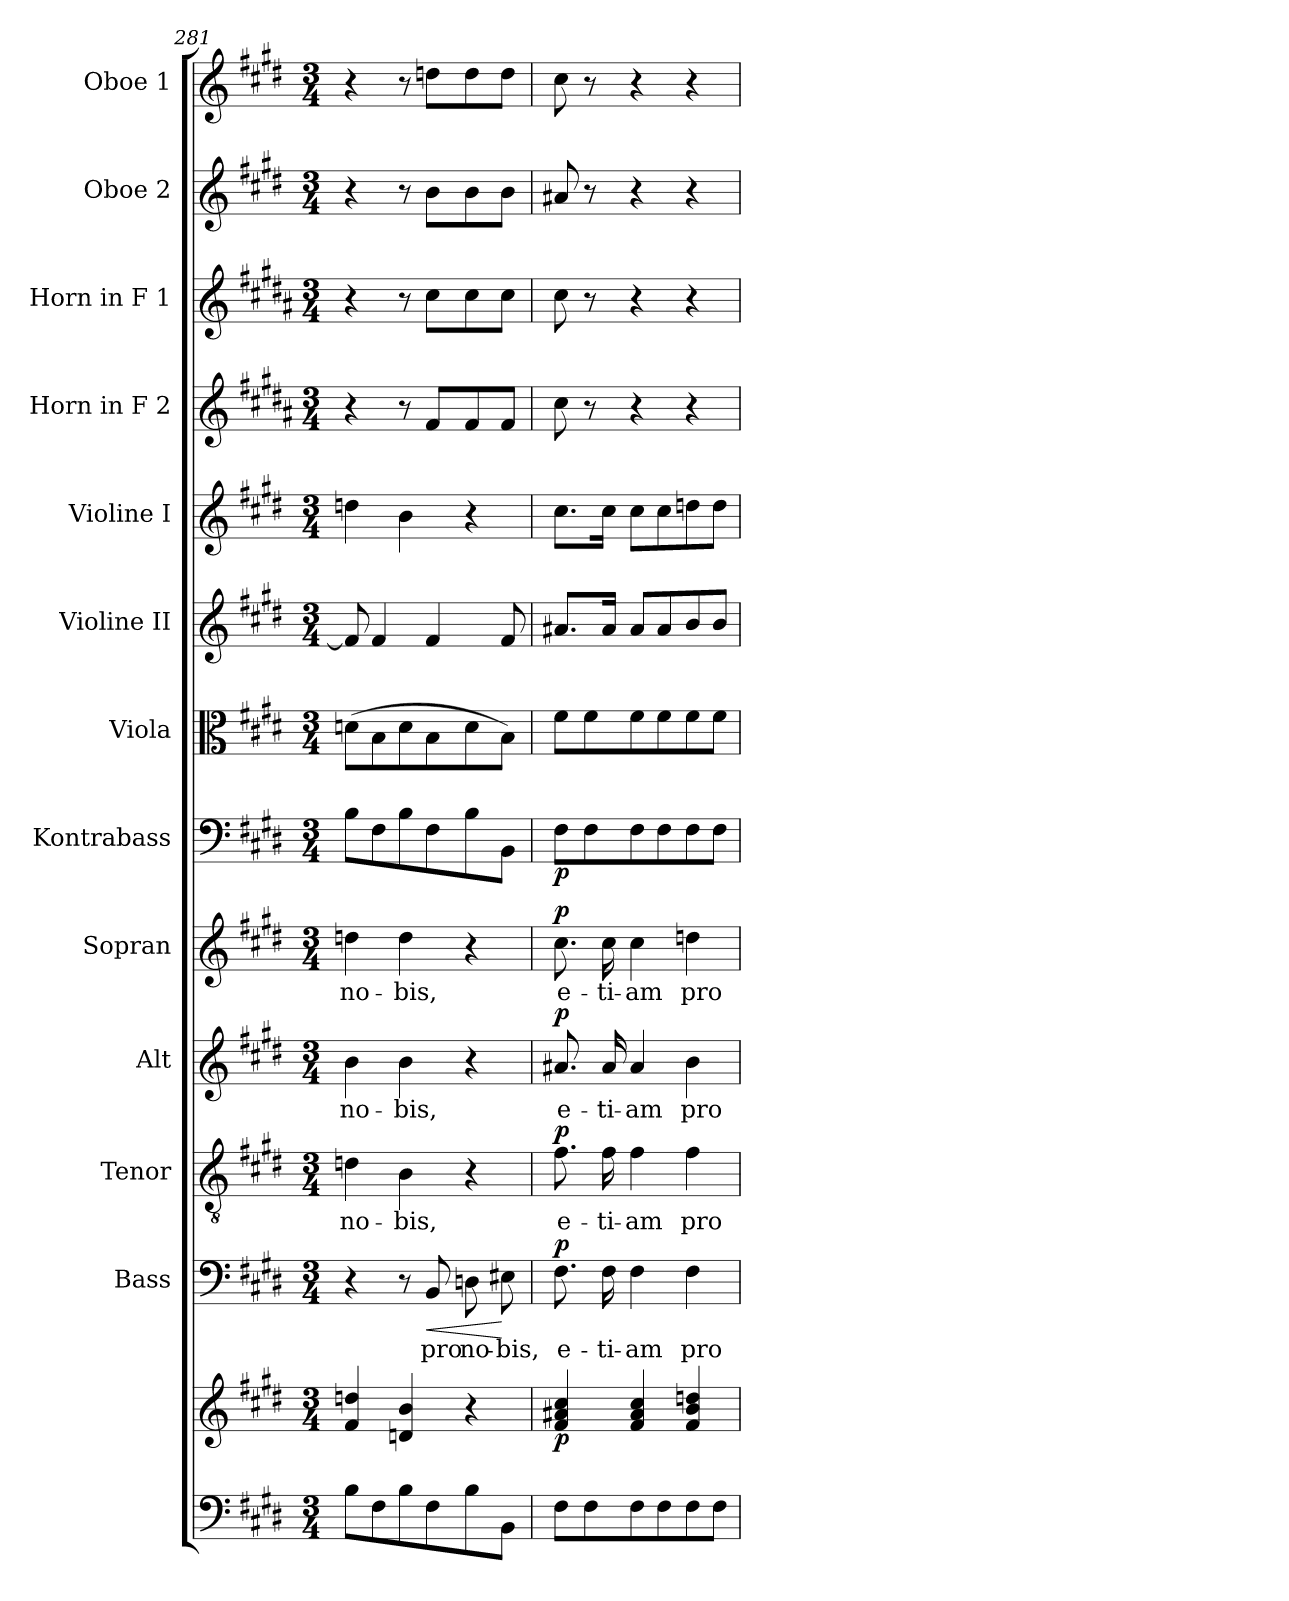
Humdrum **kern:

**kern	**kern	**dynam	**kern	**text	**dynam	**kern	**text	**dynam	**kern	**text	**dynam	**kern	**text	**dynam	**kern	**dynam	**kern	**kern	**kern	**kern	**kern	**kern	**kern
*part13	*part13	*part13	*part12	*part12	*part12	*part11	*part11	*part11	*part10	*part10	*part10	*part9	*part9	*part9	*part8	*part8	*part7	*part6	*part5	*part4	*part3	*part2	*part1
*staff14	*staff13	*staff13/14	*staff12	*staff12	*staff12	*staff11	*staff11	*staff11	*staff10	*staff10	*staff10	*staff9	*staff9	*staff9	*staff8	*staff8	*staff7	*staff6	*staff5	*staff4	*staff3	*staff2	*staff1
*	*	*	*I"Bass	*	*	*I"Tenor	*	*	*I"Alt	*	*	*I"Sopran	*	*	*I"Kontrabass	*	*I"Viola	*I"Violine II	*I"Violine I	*I"Horn in F 2	*I"Horn in F 1	*I"Oboe 2	*I"Oboe 1
*	*	*	*I'B.	*	*	*I'T.	*	*	*I'A.	*	*	*I'S.	*	*	*I'Kb.	*	*I'Vla.	*I'Vl. II	*I'Vl. I	*	*	*I'Ob.. 2	*I'Ob. 1
*clefF4	*clefG2	*	*clefF4	*	*	*clefGv2	*	*	*clefG2	*	*	*clefG2	*	*	*clefF4	*	*clefC3	*clefG2	*clefG2	*clefG2	*clefG2	*clefG2	*clefG2
*	*	*	*	*	*	*	*	*	*	*	*	*	*	*	*ITrd7c12	*	*	*	*	*ITrd4c7	*ITrd4c7	*	*
*k[f#c#g#d#]	*k[f#c#g#d#]	*	*k[f#c#g#d#]	*	*	*k[f#c#g#d#]	*	*	*k[f#c#g#d#]	*	*	*k[f#c#g#d#]	*	*	*k[f#c#g#d#]	*	*k[f#c#g#d#]	*k[f#c#g#d#]	*k[f#c#g#d#]	*k[f#c#g#d#]	*k[f#c#g#d#]	*k[f#c#g#d#]	*k[f#c#g#d#]
*E:	*E:	*	*E:	*	*	*E:	*	*	*E:	*	*	*E:	*	*	*E:	*	*E:	*E:	*E:	*E:	*E:	*E:	*E:
*M3/4	*M3/4	*	*M3/4	*	*	*M3/4	*	*	*M3/4	*	*	*M3/4	*	*	*M3/4	*	*M3/4	*M3/4	*M3/4	*M3/4	*M3/4	*M3/4	*M3/4
=281	=281	=281	=281	=281	=281	=281	=281	=281	=281	=281	=281	=281	=281	=281	=281	=281	=281	=281	=281	=281	=281	=281	=281
!	!	!	!	!	!	!	!LO:LY:b	!	!	!LO:LY:b	!	!	!LO:LY:b	!	!	!	!	!	!	!	!	!	!
8B\L	4f#/ 4ddn/	.	4r	.	.	4dn\	no-	.	4b\	no-	.	4ddn\	no-	.	8BB\L	.	(>8dn\L	8f#/]	4ddn\	4r	4r	4r	4r
8F#\	.	.	.	.	.	.	.	.	.	.	.	.	.	.	8FF#\	.	8B\	4f#/	.	.	.	.	.
!	!	!	!	!	!	!	!LO:LY:b	!	!	!LO:LY:b	!	!	!LO:LY:b	!	!	!	!	!	!	!	!	!	!
8B\	4dn/ 4b/	.	8r	.	.	4B\	-bis,	.	4b\	-bis,	.	4dd\	-bis,	.	8BB\	.	8d\	.	4b\	8r	8r	8r	8r
!	!	!	!	!LO:LY:b	!LO:HP:b	!	!	!	!	!	!	!	!	!	!	!	!	!	!	!	!	!	!
8F#\	.	.	8BB/	pro	<	.	.	.	.	.	.	.	.	.	8FF#\	.	8B\	4f#/	.	8B/L	8f#\L	8b\L	8ddn\L
!	!	!	!	!LO:LY:b	!	!	!	!	!	!	!	!	!	!	!	!	!	!	!	!	!	!	!
8B\	4r	.	8Dn\	no-	.	4r	.	.	4r	.	.	4r	.	.	8BB\	.	8d\	.	4r	8B/	8f#\	8b\	8dd\
!	!	!	!	!LO:LY:b	!	!	!	!	!	!	!	!	!	!	!	!	!	!	!	!	!	!	!
8BB\J	.	.	8E#X\	-bis,	[	.	.	.	.	.	.	.	.	.	8BBB\J	.	8B\J)	8f#/	.	8B/J	8f#\J	8b\J	8dd\J
=282	=282	=282	=282	=282	=282	=282	=282	=282	=282	=282	=282	=282	=282	=282	=282	=282	=282	=282	=282	=282	=282	=282	=282
!	!	!LO:DY:b	!	!LO:LY:b	!LO:DY:a	!	!LO:LY:b	!LO:DY:a	!	!LO:LY:b	!LO:DY:a	!	!LO:LY:b	!LO:DY:a	!	!LO:DY:b	!	!	!	!	!	!	!
8F#\L	4f#/ 4a#X/ 4cc#/	p	8.F#\	e-	p	8.f#\	e-	p	8.a#X/	e-	p	8.cc#\	e-	p	8FF#\L	p	8f#\L	8.a#X/L	8.cc#\L	8f#\	8f#\	8a#X/	8cc#\
8F#\	.	.	.	.	.	.	.	.	.	.	.	.	.	.	8FF#\	.	8f#\	.	.	8r	8r	8r	8r
!	!	!	!	!LO:LY:b	!	!	!LO:LY:b	!	!	!LO:LY:b	!	!	!LO:LY:b	!	!	!	!	!	!	!	!	!	!
.	.	.	16F#\	-ti-	.	16f#\	-ti-	.	16a#/	-ti-	.	16cc#\	-ti-	.	.	.	.	16a#/Jk	16cc#\Jk	.	.	.	.
!	!	!	!	!LO:LY:b	!	!	!LO:LY:b	!	!	!LO:LY:b	!	!	!LO:LY:b	!	!	!	!	!	!	!	!	!	!
8F#\	4f#/ 4a#/ 4cc#/	.	4F#\	-am	.	4f#\	-am	.	4a#/	-am	.	4cc#\	-am	.	8FF#\	.	8f#\	8a#/L	8cc#\L	4r	4r	4r	4r
8F#\	.	.	.	.	.	.	.	.	.	.	.	.	.	.	8FF#\	.	8f#\	8a#/	8cc#\	.	.	.	.
!	!	!	!	!LO:LY:b	!	!	!LO:LY:b	!	!	!LO:LY:b	!	!	!LO:LY:b	!	!	!	!	!	!	!	!	!	!
8F#\	4f#/ 4b/ 4ddn/	.	4F#\	pro	.	4f#\	pro	.	4b\	pro	.	4ddn\	pro	.	8FF#\	.	8f#\	8b/	8ddn\	4r	4r	4r	4r
8F#\J	.	.	.	.	.	.	.	.	.	.	.	.	.	.	8FF#\J	.	8f#\J	8b/J	8dd\J	.	.	.	.
=	=	=	=	=	=	=	=	=	=	=	=	=	=	=	=	=	=	=	=	=	=	=	=
*-	*-	*-	*-	*-	*-	*-	*-	*-	*-	*-	*-	*-	*-	*-	*-	*-	*-	*-	*-	*-	*-	*-	*-
